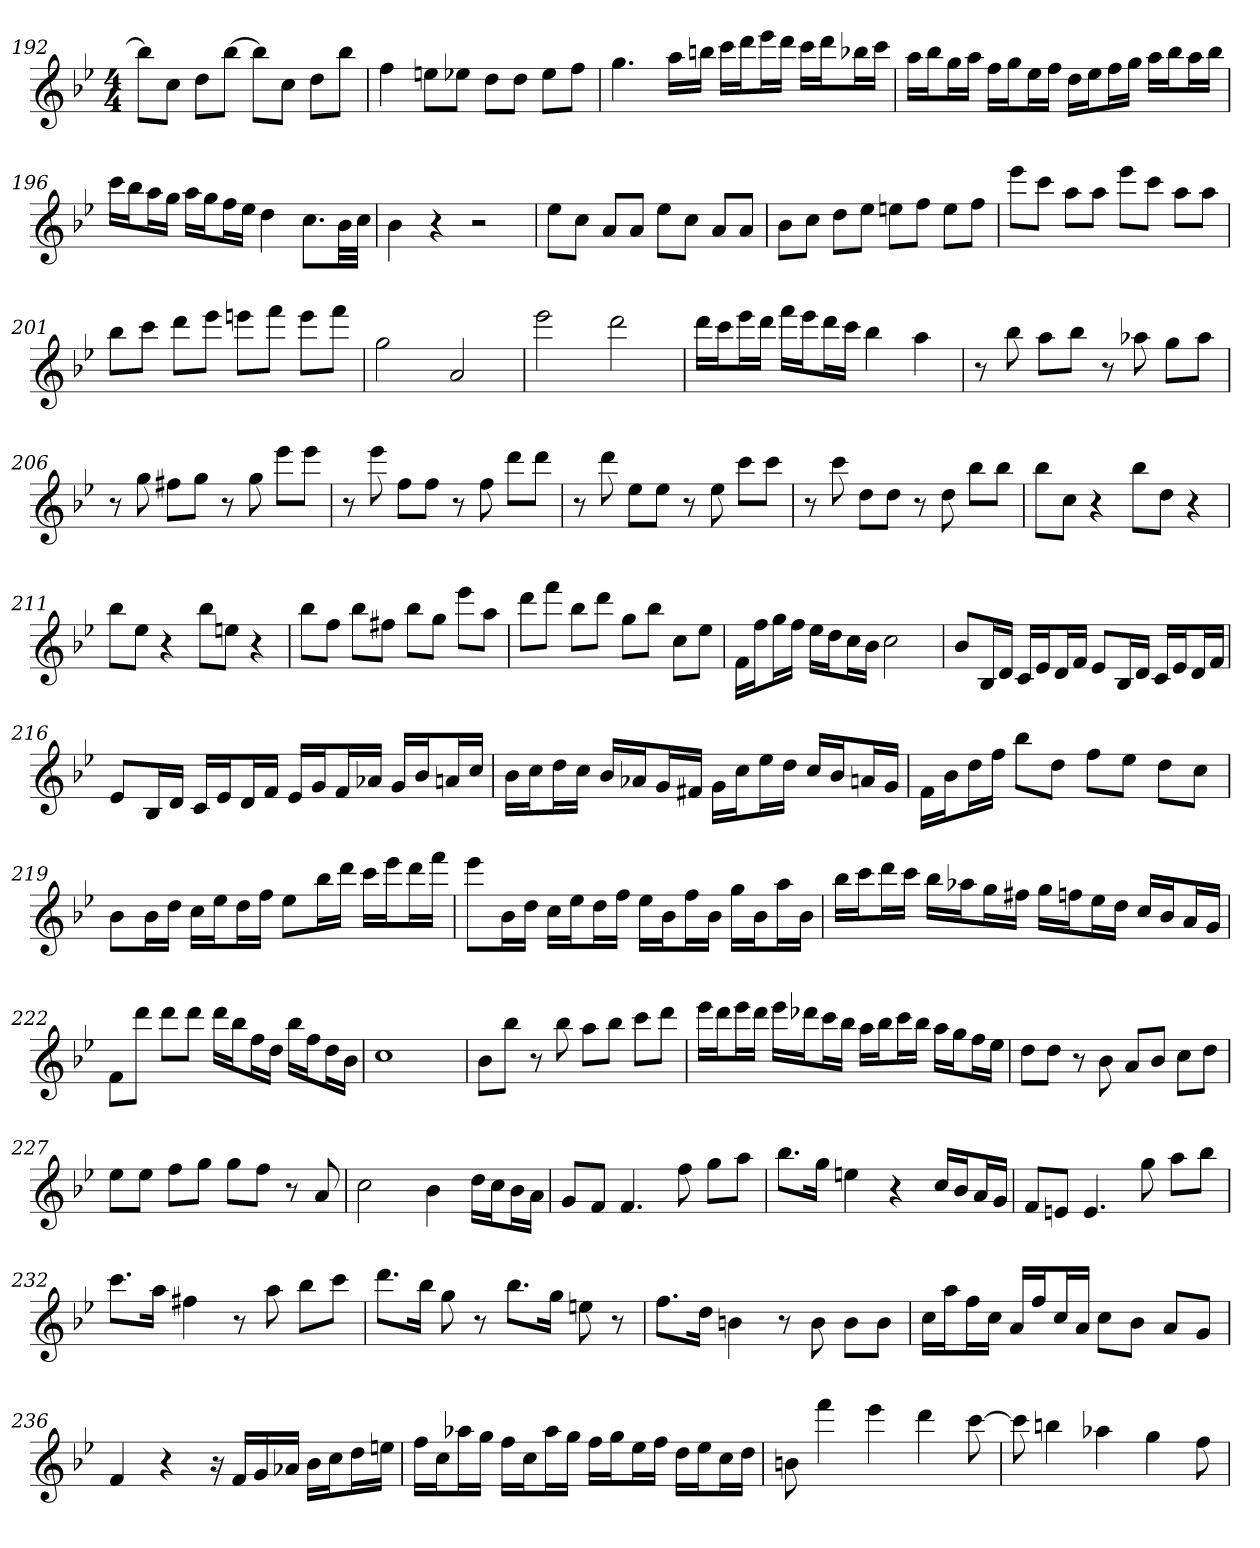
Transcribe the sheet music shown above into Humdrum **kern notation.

**kern
*part1
*staff1
*clefG2
*k[b-e-]
*B-:
*M4/4
=192
8bb-\L]
8cc\J
8dd\L
[8bb-\J
8bb-\L]
8cc\J
8dd\L
8bb-\J
=193
4ff
8een\L
8ee-X\J
8dd\L
8dd\J
8ee-\L
8ff\J
=194
4.gg
16aa\LL
16bbn\JJ
16ccc\LL
16ddd\J
16eee-\L
16ddd\JJ
16ccc\LL
16ddd\J
16bb-X\L
16ccc\JJ
=195
16aa\LL
16bb-\J
16gg\L
16aa\JJ
16ff\LL
16gg\J
16ee-\L
16ff\JJ
16dd\LL
16ee-\J
16ff\L
16gg\JJ
16aa\LL
16bb-\J
16aa\L
16bb-\JJ
=196
16ccc\LL
16bb-\J
16aa\L
16gg\JJ
16aa\LL
16gg\J
16ff\L
16ee-\JJ
4dd
8.cc\L
32b-\LL
32cc\JJJ
=197
4b-
4r
2r
=198
8ee-\L
8cc\J
8a/L
8a/J
8ee-\L
8cc\J
8a/L
8a/J
=199
8b-\L
8cc\J
8dd\L
8ee-\J
8een\L
8ff\J
8ee\L
8ff\J
=200
8eee-\L
8ccc\J
8aa\L
8aa\J
8eee-\L
8ccc\J
8aa\L
8aa\J
=201
8bb-\L
8ccc\J
8ddd\L
8eee-\J
8eeen\L
8fff\J
8eee\L
8fff\J
=202
2gg
2a
=203
2eee-
2ddd
=204
16ddd\LL
16ccc\J
16eee-\L
16ddd\JJ
16fff\LL
16eee-\J
16ddd\L
16ccc\JJ
4bb-
4aa
=205
8r
8bb-
8aa\L
8bb-\J
8r
8aa-X
8gg\L
8aa-\J
=206
8r
8gg
8ff#X\L
8gg\J
8r
8gg
8eee-\L
8eee-\J
=207
8r
8eee-
8ff\L
8ff\J
8r
8ff
8ddd\L
8ddd\J
=208
8r
8ddd
8ee-\L
8ee-\J
8r
8ee-
8ccc\L
8ccc\J
=209
8r
8ccc
8dd\L
8dd\J
8r
8dd
8bb-\L
8bb-\J
=210
8bb-\L
8cc\J
4r
8bb-\L
8dd\J
4r
=211
8bb-\L
8ee-\J
4r
8bb-\L
8een\J
4r
=212
8bb-\L
8ff\J
8bb-\L
8ff#X\J
8bb-\L
8gg\J
8eee-\L
8aa\J
=213
8ddd\L
8fff\J
8bb-\L
8ddd\J
8gg\L
8bb-\J
8cc\L
8ee-\J
=214
16f\LL
16ff\J
16gg\L
16ff\JJ
16ee-\LL
16dd\J
16cc\L
16b-\JJ
2cc
=215
8b-/L
16B-/L
16d/JJ
16c/LL
16e-/J
16d/L
16f/JJ
8e-/L
16B-/L
16d/JJ
16c/LL
16e-/J
16d/L
16f/JJ
=216
8e-/L
16B-/L
16d/JJ
16c/LL
16e-/J
16d/L
16f/JJ
16e-/LL
16g/J
16f/L
16a-X/JJ
16g/LL
16b-/J
16an/L
16cc/JJ
=217
16b-\LL
16cc\J
16dd\L
16cc\JJ
16b-/LL
16a-X/J
16g/L
16f#X/JJ
16g\LL
16cc\J
16ee-\L
16dd\JJ
16cc/LL
16b-/J
16an/L
16g/JJ
=218
16f\LL
16b-\J
16dd\L
16ff\JJ
8bb-\L
8dd\J
8ff\L
8ee-\J
8dd\L
8cc\J
=219
8b-\L
16b-\L
16dd\JJ
16cc\LL
16ee-\J
16dd\L
16ff\JJ
8ee-\L
16bb-\L
16ddd\JJ
16ccc\LL
16eee-\J
16ddd\L
16fff\JJ
=220
8eee-\L
16b-\L
16dd\JJ
16cc\LL
16ee-\J
16dd\L
16ff\JJ
16ee-\LL
16b-\J
16ff\L
16b-\JJ
16gg\LL
16b-\J
16aa\L
16b-\JJ
=221
16bb-\LL
16ccc\J
16ddd\L
16ccc\JJ
16bb-\LL
16aa-X\J
16gg\L
16ff#X\JJ
16gg\LL
16ffn\J
16ee-\L
16dd\JJ
16cc/LL
16b-/J
16a/L
16g/JJ
=222
8f\L
8ddd\J
8ddd\L
8ddd\J
16ddd\LL
16bb-\J
16ff\L
16dd\JJ
16bb-\LL
16ff\J
16dd\L
16b-\JJ
=223
1cc
=224
8b-\L
8bb-\J
8r
8bb-
8aa\L
8bb-\J
8ccc\L
8ddd\J
=225
16eee-\LL
16ddd\J
16eee-\L
16ddd\JJ
16eee-\LL
16ddd-X\J
16ccc\L
16bb-\JJ
16aa\LL
16bb-\J
16ccc\L
16bb-\JJ
16aa\LL
16gg\J
16ff\L
16ee-\JJ
=226
8dd\L
8dd\J
8r
8b-
8a/L
8b-/J
8cc\L
8dd\J
=227
8ee-\L
8ee-\J
8ff\L
8gg\J
8gg\L
8ff\J
8r
8a
=228
2cc
4b-
16dd\LL
16cc\J
16b-\L
16a\JJ
=229
8g/L
8f/J
4.f
8ff
8gg\L
8aa\J
=230
8.bb-\L
16gg\Jk
4een
4r
16cc/LL
16b-/J
16a/L
16g/JJ
=231
8f/L
8en/J
4.e
8gg
8aa\L
8bb-\J
=232
8.ccc\L
16aa\Jk
4ff#X
8r
8aa
8bb-\L
8ccc\J
=233
8.ddd\L
16bb-\Jk
8gg
8r
8.bb-\L
16gg\Jk
8een
8r
=234
8.ff\L
16dd\Jk
4bn
8r
8b
8b\L
8b\J
=235
16cc\LL
16aa\J
16ff\L
16cc\JJ
16a/LL
16ff/J
16cc/L
16a/JJ
8cc\L
8b-\J
8a/L
8g/J
=236
4f
4r
16r
16f/LL
16g/
16a-X/JJ
16b-\LL
16cc\J
16dd\L
16een\JJ
=237
16ff\LL
16cc\J
16aa-X\L
16gg\JJ
16ff\LL
16cc\J
16aa-\L
16gg\JJ
16ff\LL
16gg\J
16ee-\L
16ff\JJ
16dd\LL
16ee-\J
16cc\L
16dd\JJ
=238
8bn
4fff
4eee-
4ddd
[8ccc
=239
8ccc]
4bbn
4aa-X
4gg
8ff
=
*-
